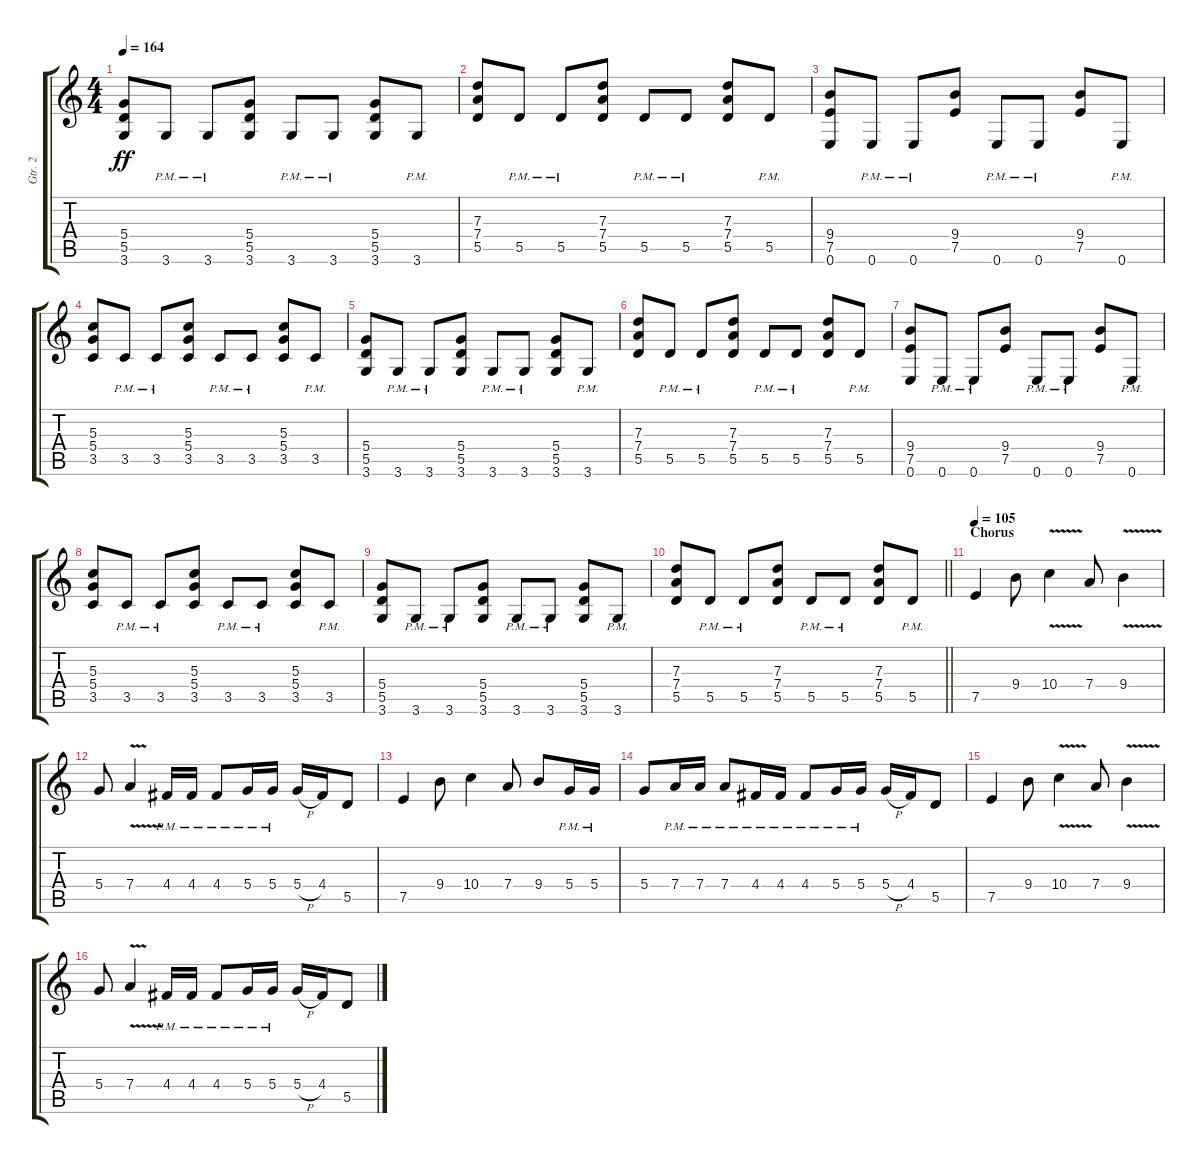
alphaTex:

\track ("Gtr. 2" "Gtr. 2") {instrument electricguitarclean}
\staff {score tabs}
\tuning (E4 B3 G3 D3 A2 E2) {hide}
\ts (4 4)
\tempo 164
\clef g2
\ks c
(5.4 5.5 3.6).8{dy ff} 3.6{pm}.8 3.6{pm}.8 (5.4 5.5 3.6).8 3.6{pm}.8 3.6{pm}.8 (5.4 5.5 3.6).8 3.6{pm}.8 |
(7.3 7.4 5.5).8 5.5{pm}.8 5.5{pm}.8 (7.3 7.4 5.5).8 5.5{pm}.8 5.5{pm}.8 (7.3 7.4 5.5).8 5.5{pm}.8 |
(9.4 7.5 0.6).8 0.6{pm}.8 0.6{pm}.8 (9.4 7.5).8 0.6{pm}.8 0.6{pm}.8 (9.4 7.5).8 0.6{pm}.8 |
(5.3 5.4 3.5).8 3.5{pm}.8 3.5{pm}.8 (5.3 5.4 3.5).8 3.5{pm}.8 3.5{pm}.8 (5.3 5.4 3.5).8 3.5{pm}.8 |
(5.4 5.5 3.6).8 3.6{pm}.8 3.6{pm}.8 (5.4 5.5 3.6).8 3.6{pm}.8 3.6{pm}.8 (5.4 5.5 3.6).8 3.6{pm}.8 |
(7.3 7.4 5.5).8 5.5{pm}.8 5.5{pm}.8 (7.3 7.4 5.5).8 5.5{pm}.8 5.5{pm}.8 (7.3 7.4 5.5).8 5.5{pm}.8 |
(9.4 7.5 0.6).8 0.6{pm}.8 0.6{pm}.8 (9.4 7.5).8 0.6{pm}.8 0.6{pm}.8 (9.4 7.5).8 0.6{pm}.8 |
(5.3 5.4 3.5).8 3.5{pm}.8 3.5{pm}.8 (5.3 5.4 3.5).8 3.5{pm}.8 3.5{pm}.8 (5.3 5.4 3.5).8 3.5{pm}.8 |
(5.4 5.5 3.6).8 3.6{pm}.8 3.6{pm}.8 (5.4 5.5 3.6).8 3.6{pm}.8 3.6{pm}.8 (5.4 5.5 3.6).8 3.6{pm}.8 |
\barLineRight lightlight
(7.3 7.4 5.5).8 5.5{pm}.8 5.5{pm}.8 (7.3 7.4 5.5).8 5.5{pm}.8 5.5{pm}.8 (7.3 7.4 5.5).8 5.5{pm}.8 |
\section ("" "Chorus")
\tempo 105
7.5.4 9.4.8 10.4{v}.4 7.4.8 9.4{v}.4 |
5.4.8 7.4{v}.4 4.4{pm}.16 4.4{pm}.16 4.4{pm}.8 5.4{pm}.16 5.4{pm}.16 5.4{h}.16 4.4.16 5.5.8 |
7.5.4 9.4.8 10.4.4 7.4.8 9.4.8 5.4{pm}.16 5.4{pm}.16 |
5.4.8 7.4{pm}.16 7.4{pm}.16 7.4{pm}.8 4.4{pm}.16 4.4{pm}.16 4.4{pm}.8 5.4{pm}.16 5.4{pm}.16 5.4{h}.16 4.4.16 5.5.8 |
7.5.4 9.4.8 10.4{v}.4 7.4.8 9.4{v}.4 |
5.4.8 7.4{v}.4 4.4{pm}.16 4.4{pm}.16 4.4{pm}.8 5.4{pm}.16 5.4{pm}.16 5.4{h}.16 4.4.16 5.5.8
